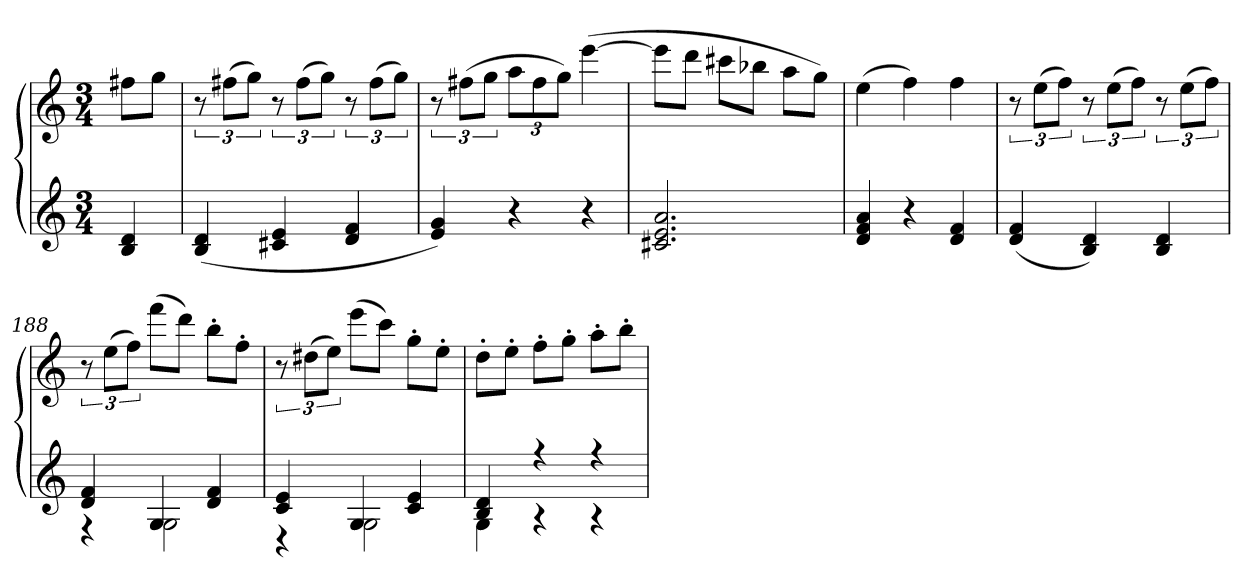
**kern	**kern
*part1	*part1
*staff2	*staff1
*clefG2	*clefG2
*k[]	*k[]
*C:	*C:
*M3/4	*M3/4
=	=
4B 4d	8ff#XL
.	8ggJ
=183	=183
(4B 4d	12r
.	(12ff#XL
.	12ggJ)
4c#X 4e	12r
.	(12ff#L
.	12ggJ)
4d 4f	12r
.	(12ff#L
.	12ggJ)
=184	=184
4e 4g)	12r
.	(12ff#XL
.	12ggJ
4r	12aaL
.	12ff#
.	12ggJ)
4r	([4eee
=185	=185
2.c#X 2.e 2.a	8eeeL]
.	8dddJ
.	8ccc#XL
.	8bb-XJ
.	8aaL
.	8ggJ)
=186	=186
4d 4f 4a	(4ee
4r	4ff)
4d 4f	4ff
=187	=187
(4d 4f	12r
.	(12eeL
.	12ffJ)
4B 4d)	12r
.	(12eeL
.	12ffJ)
4B 4d	12r
.	(12eeL
.	12ffJ)
=188	=188
*^	*
4d 4f	4r	12r
.	.	(12eeL
.	.	12ffJ)
4G	2G	(8fffL
.	.	8dddJ)
4d 4f	.	8bb'L
.	.	8ff'J
=189	=189	=189
4c 4e	4r	12r
.	.	(12dd#XL
.	.	12eeJ)
4G	2G	(8eeeL
.	.	8cccJ)
4c 4e	.	8gg'L
.	.	8ee'J
=190	=190	=190
4B 4d	4G	8dd'L
.	.	8ee'J
4r	4r	8ff'L
.	.	8gg'J
4r	4r	8aa'L
.	.	8bb'J
*v	*v	*
=	=
*-	*-
